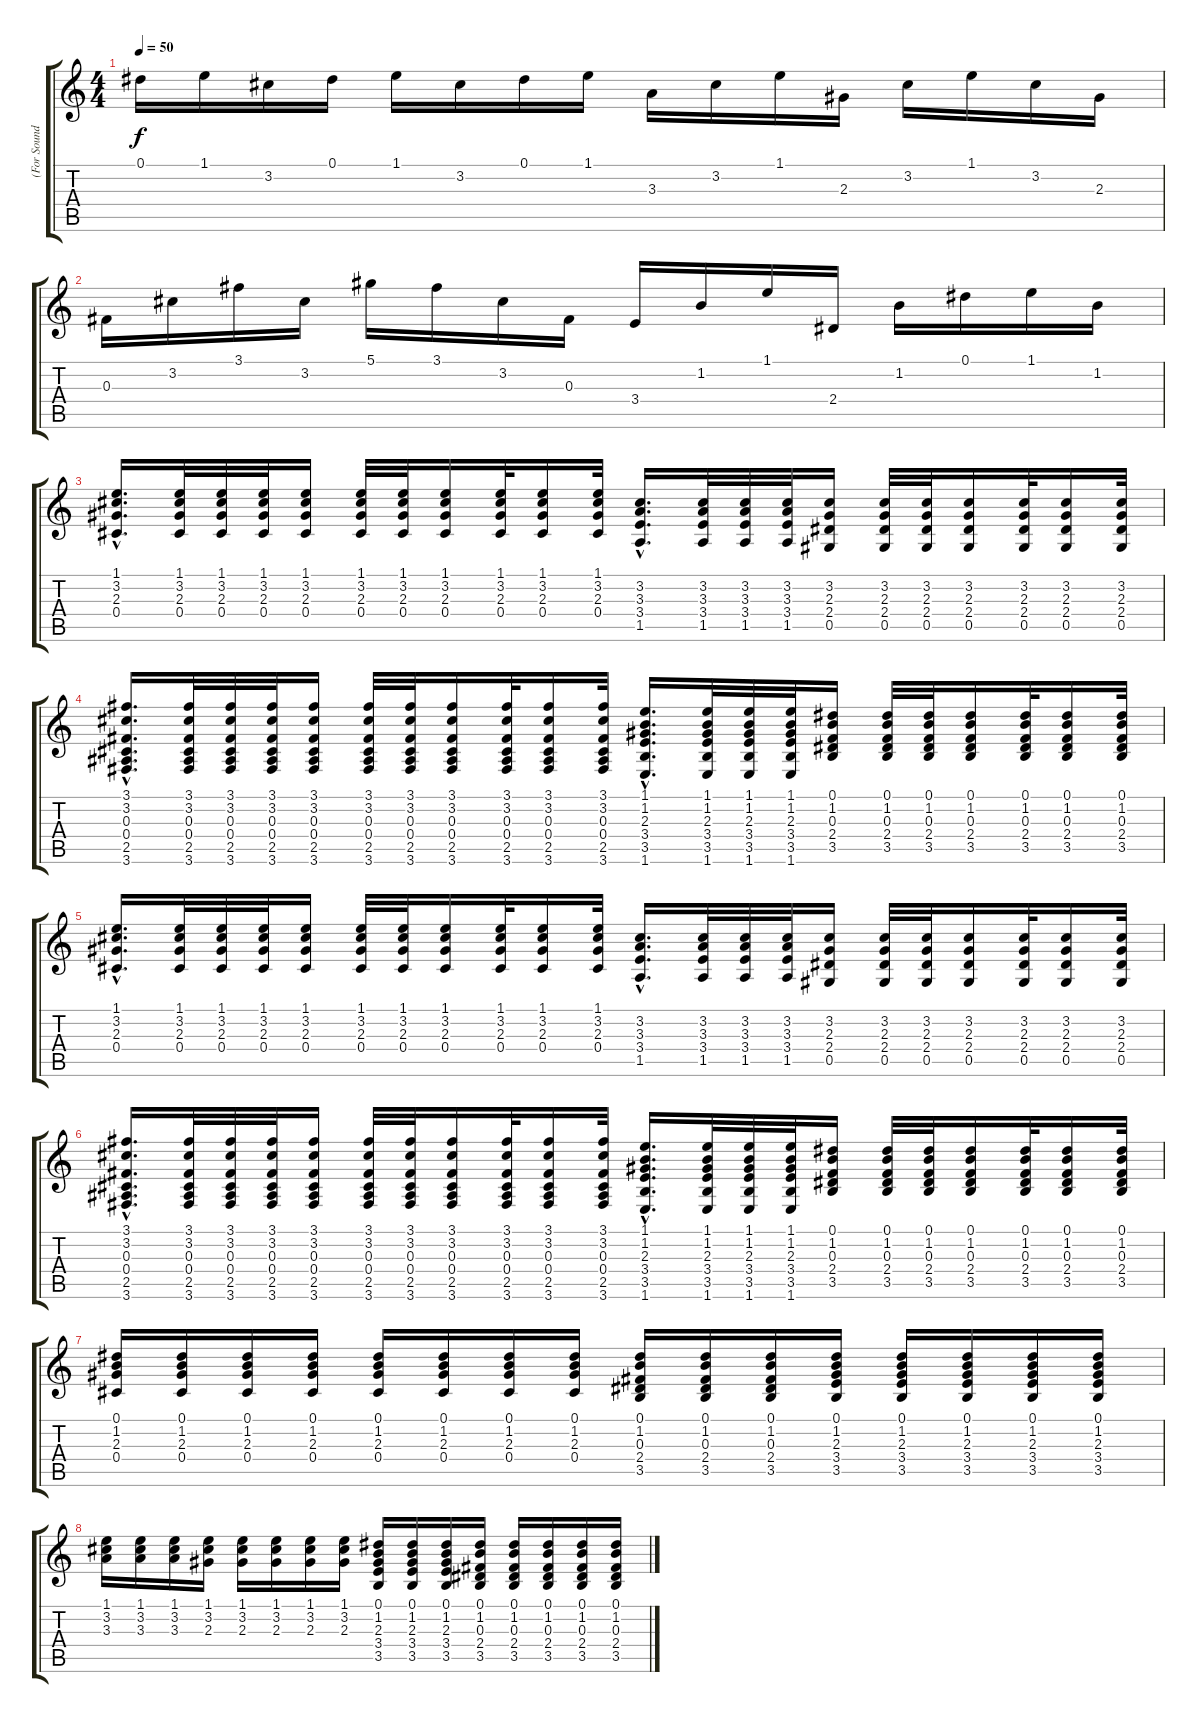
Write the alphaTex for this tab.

\track ("(For Sound)" "(For Sound") {instrument acousticguitarnylon}
\staff {score tabs}
\tuning (Eb4 Bb3 Gb3 Db3 Ab2 Eb2) {hide}
\ts (4 4)
\tempo 50
\clef g2
\ks c
0.1.16{dy f} 1.1.16 3.2.16 0.1.16 1.1.16 3.2.16 0.1.16 1.1.16 3.3.16 3.2.16 1.1.16 2.3.16 3.2.16 1.1.16 3.2.16 2.3.16 |
0.3.16 3.2.16 3.1.16 3.2.16 5.1.16 3.1.16 3.2.16 0.3.16 3.4.16 1.2.16 1.1.16 2.4.16 1.2.16 0.1.16 1.1.16 1.2.16 |
(1.1{hac} 3.2{hac} 2.3{hac} 0.4{hac}).16{d} (1.1 3.2 2.3 0.4).32 (1.1 3.2 2.3 0.4).32 (1.1 3.2 2.3 0.4).32 (1.1 3.2 2.3 0.4).16 (1.1 3.2 2.3 0.4).32 (1.1 3.2 2.3 0.4).32 (1.1 3.2 2.3 0.4).16 (1.1 3.2 2.3 0.4).32 (1.1 3.2 2.3 0.4).16 (1.1 3.2 2.3 0.4).32 (3.2{hac} 3.3{hac} 3.4{hac} 1.5{hac}).16{d} (3.2 3.3 3.4 1.5).32 (3.2 3.3 3.4 1.5).32 (3.2 3.3 3.4 1.5).32 (3.2 2.3 2.4 0.5).16 (3.2 2.3 2.4 0.5).32 (3.2 2.3 2.4 0.5).32 (3.2 2.3 2.4 0.5).16 (3.2 2.3 2.4 0.5).32 (3.2 2.3 2.4 0.5).16 (3.2 2.3 2.4 0.5).32 |
(3.1{hac} 3.2{hac} 0.3{hac} 0.4{hac} 2.5{hac} 3.6{hac}).16{d} (3.1 3.2 0.3 0.4 2.5 3.6).32 (3.1 3.2 0.3 0.4 2.5 3.6).32 (3.1 3.2 0.3 0.4 2.5 3.6).32 (3.1 3.2 0.3 0.4 2.5 3.6).16 (3.1 3.2 0.3 0.4 2.5 3.6).32 (3.1 3.2 0.3 0.4 2.5 3.6).32 (3.1 3.2 0.3 0.4 2.5 3.6).16 (3.1 3.2 0.3 0.4 2.5 3.6).32 (3.1 3.2 0.3 0.4 2.5 3.6).16 (3.1 3.2 0.3 0.4 2.5 3.6).32 (1.1{hac} 1.2{hac} 2.3{hac} 3.4{hac} 3.5{hac} 1.6{hac}).16{d} (1.1 1.2 2.3 3.4 3.5 1.6).32 (1.1 1.2 2.3 3.4 3.5 1.6).32 (1.1 1.2 2.3 3.4 3.5 1.6).32 (0.1 1.2 0.3 2.4 3.5).16 (0.1 1.2 0.3 2.4 3.5).32 (0.1 1.2 0.3 2.4 3.5).32 (0.1 1.2 0.3 2.4 3.5).16 (0.1 1.2 0.3 2.4 3.5).32 (0.1 1.2 0.3 2.4 3.5).16 (0.1 1.2 0.3 2.4 3.5).32 |
(1.1{hac} 3.2{hac} 2.3{hac} 0.4{hac}).16{d} (1.1 3.2 2.3 0.4).32 (1.1 3.2 2.3 0.4).32 (1.1 3.2 2.3 0.4).32 (1.1 3.2 2.3 0.4).16 (1.1 3.2 2.3 0.4).32 (1.1 3.2 2.3 0.4).32 (1.1 3.2 2.3 0.4).16 (1.1 3.2 2.3 0.4).32 (1.1 3.2 2.3 0.4).16 (1.1 3.2 2.3 0.4).32 (3.2{hac} 3.3{hac} 3.4{hac} 1.5{hac}).16{d} (3.2 3.3 3.4 1.5).32 (3.2 3.3 3.4 1.5).32 (3.2 3.3 3.4 1.5).32 (3.2 2.3 2.4 0.5).16 (3.2 2.3 2.4 0.5).32 (3.2 2.3 2.4 0.5).32 (3.2 2.3 2.4 0.5).16 (3.2 2.3 2.4 0.5).32 (3.2 2.3 2.4 0.5).16 (3.2 2.3 2.4 0.5).32 |
(3.1{hac} 3.2{hac} 0.3{hac} 0.4{hac} 2.5{hac} 3.6{hac}).16{d} (3.1 3.2 0.3 0.4 2.5 3.6).32 (3.1 3.2 0.3 0.4 2.5 3.6).32 (3.1 3.2 0.3 0.4 2.5 3.6).32 (3.1 3.2 0.3 0.4 2.5 3.6).16 (3.1 3.2 0.3 0.4 2.5 3.6).32 (3.1 3.2 0.3 0.4 2.5 3.6).32 (3.1 3.2 0.3 0.4 2.5 3.6).16 (3.1 3.2 0.3 0.4 2.5 3.6).32 (3.1 3.2 0.3 0.4 2.5 3.6).16 (3.1 3.2 0.3 0.4 2.5 3.6).32 (1.1{hac} 1.2{hac} 2.3{hac} 3.4{hac} 3.5{hac} 1.6{hac}).16{d} (1.1 1.2 2.3 3.4 3.5 1.6).32 (1.1 1.2 2.3 3.4 3.5 1.6).32 (1.1 1.2 2.3 3.4 3.5 1.6).32 (0.1 1.2 0.3 2.4 3.5).16 (0.1 1.2 0.3 2.4 3.5).32 (0.1 1.2 0.3 2.4 3.5).32 (0.1 1.2 0.3 2.4 3.5).16 (0.1 1.2 0.3 2.4 3.5).32 (0.1 1.2 0.3 2.4 3.5).16 (0.1 1.2 0.3 2.4 3.5).32 |
(0.1 1.2 2.3 0.4).16 (0.1 1.2 2.3 0.4).16 (0.1 1.2 2.3 0.4).16 (0.1 1.2 2.3 0.4).16 (0.1 1.2 2.3 0.4).16 (0.1 1.2 2.3 0.4).16 (0.1 1.2 2.3 0.4).16 (0.1 1.2 2.3 0.4).16 (0.1 1.2 0.3 2.4 3.5).16 (0.1 1.2 0.3 2.4 3.5).16 (0.1 1.2 0.3 2.4 3.5).16 (0.1 1.2 2.3 3.4 3.5).16 (0.1 1.2 2.3 3.4 3.5).16 (0.1 1.2 2.3 3.4 3.5).16 (0.1 1.2 2.3 3.4 3.5).16 (0.1 1.2 2.3 3.4 3.5).16 |
(1.1 3.2 3.3).16 (1.1 3.2 3.3).16 (1.1 3.2 3.3).16 (1.1 3.2 2.3).16 (1.1 3.2 2.3).16 (1.1 3.2 2.3).16 (1.1 3.2 2.3).16 (1.1 3.2 2.3).16 (0.1 1.2 2.3 3.4 3.5).16 (0.1 1.2 2.3 3.4 3.5).16 (0.1 1.2 2.3 3.4 3.5).16 (0.1 1.2 0.3 2.4 3.5).16 (0.1 1.2 0.3 2.4 3.5).16 (0.1 1.2 0.3 2.4 3.5).16 (0.1 1.2 0.3 2.4 3.5).16 (0.1 1.2 0.3 2.4 3.5).16
